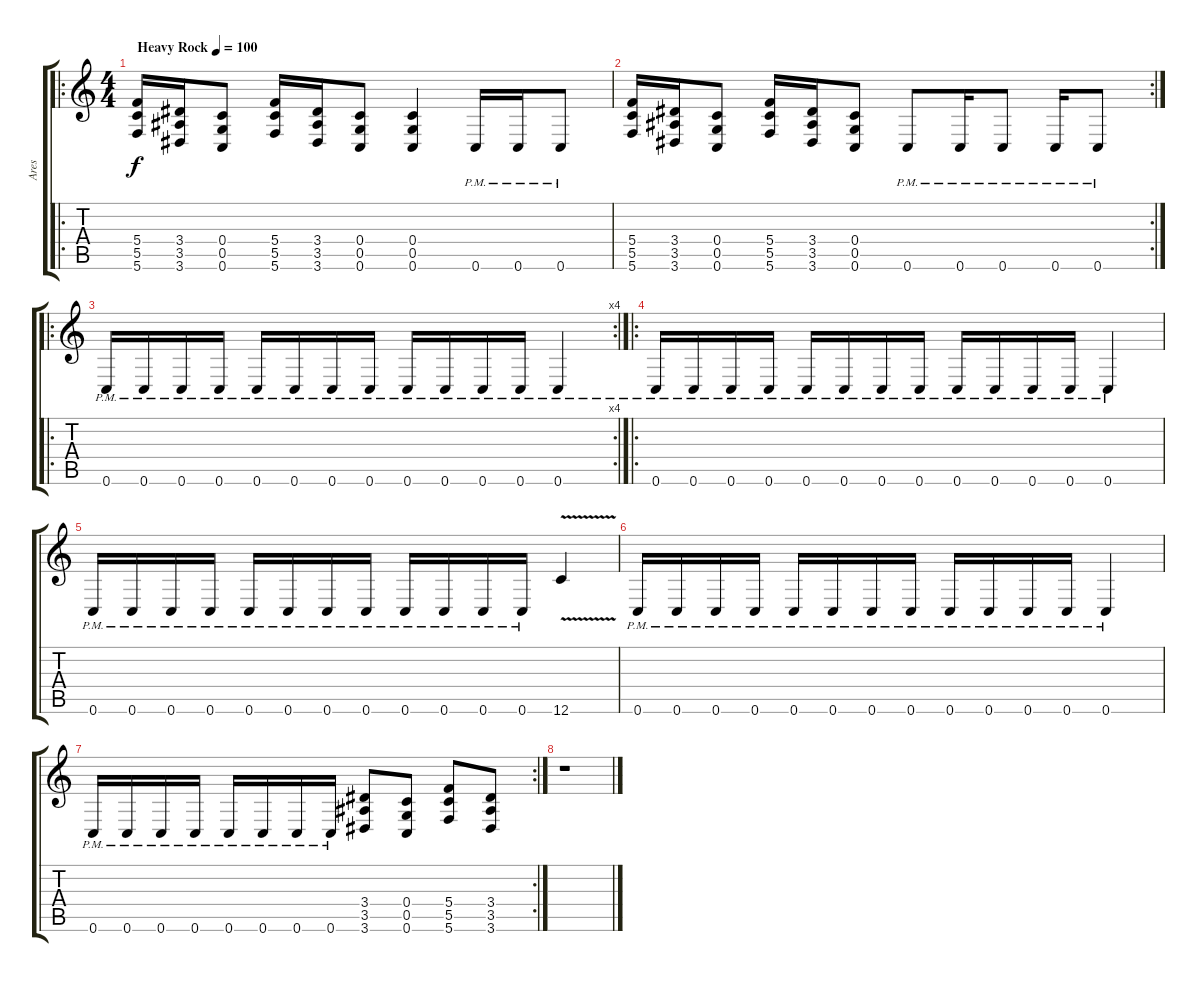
\track ("Ares" "Ares") {instrument distortionguitar}
\staff {score tabs}
\tuning (D4 A3 F3 C3 G2 C2) {hide}
\ro
\ts (4 4)
\tempo (100 "Heavy Rock")
\clef g2
\ks c
(5.4 5.5 5.6).16{dy f instrument distortionguitar} (3.4 3.5 3.6).16 (0.4 0.5 0.6).8 (5.4 5.5 5.6).16 (3.4 3.5 3.6).16 (0.4 0.5 0.6).8 (0.4 0.5 0.6).4 0.6{pm}.16 0.6{pm}.16 0.6{pm}.8 |
\rc 2
(5.4 5.5 5.6).16 (3.4 3.5 3.6).16 (0.4 0.5 0.6).8 (5.4 5.5 5.6).16 (3.4 3.5 3.6).16 (0.4 0.5 0.6).8 0.6{pm}.8 0.6{pm}.16 0.6{pm}.8 0.6{pm}.16 0.6{pm}.8 |
\ro
\rc 4
0.6{pm}.16 0.6{pm}.16 0.6{pm}.16 0.6{pm}.16 0.6{pm}.16 0.6{pm}.16 0.6{pm}.16 0.6{pm}.16 0.6{pm}.16 0.6{pm}.16 0.6{pm}.16 0.6{pm}.16 0.6{pm}.4 |
\ro
0.6{pm}.16 0.6{pm}.16 0.6{pm}.16 0.6{pm}.16 0.6{pm}.16 0.6{pm}.16 0.6{pm}.16 0.6{pm}.16 0.6{pm}.16 0.6{pm}.16 0.6{pm}.16 0.6{pm}.16 0.6{pm}.4 |
0.6{pm}.16 0.6{pm}.16 0.6{pm}.16 0.6{pm}.16 0.6{pm}.16 0.6{pm}.16 0.6{pm}.16 0.6{pm}.16 0.6{pm}.16 0.6{pm}.16 0.6{pm}.16 0.6{pm}.16 12.6{v}.4 |
0.6{pm}.16 0.6{pm}.16 0.6{pm}.16 0.6{pm}.16 0.6{pm}.16 0.6{pm}.16 0.6{pm}.16 0.6{pm}.16 0.6{pm}.16 0.6{pm}.16 0.6{pm}.16 0.6{pm}.16 0.6{pm}.4 |
\rc 2
0.6{pm}.16 0.6{pm}.16 0.6{pm}.16 0.6{pm}.16 0.6{pm}.16 0.6{pm}.16 0.6{pm}.16 0.6{pm}.16 (3.4 3.5 3.6).8 (0.4 0.5 0.6).8 (5.4 5.5 5.6).8 (3.4 3.5 3.6).8 |
r.1
